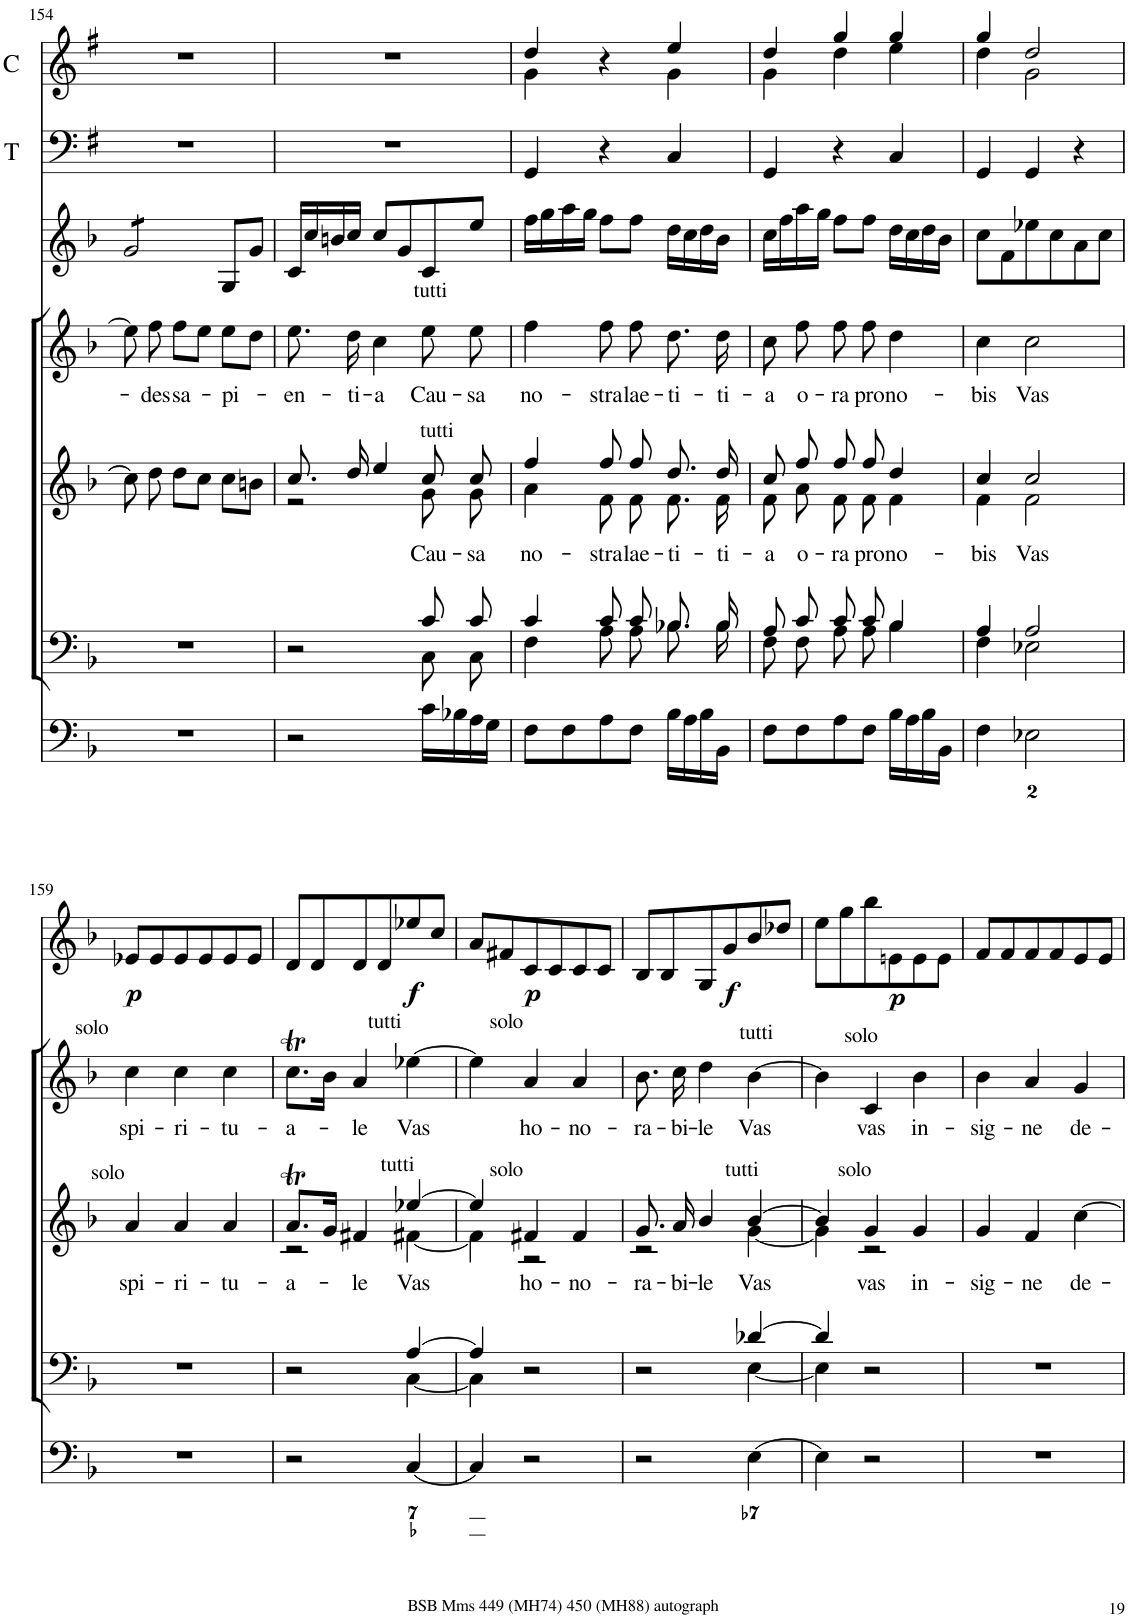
**kern	**kern	**kern	**text	**kern	**text	**kern	**dynam	**kern	**dynam	**kern	**dynam	**kern	**kern
*part9	*part8	*part7	*part7	*part6	*part6	*part5	*part5	*part4	*part4	*part3	*part3	*part2	*part1
*staff9	*staff8	*staff7	*staff7	*staff6	*staff6	*staff5	*staff5	*staff4	*staff4	*staff3	*staff3	*staff2	*staff1
*I"Organ	*I"Voice	*I"Alto	*	*I"Voice	*	*I"Violin	*	*I"Violin	*	*I"2 Violini	*	*I"Timpani	*I"Clarini in B[b]
*	*	*	*	*	*	*I'Vln	*	*I'Vln	*	*I'Vln	*	*I'T	*I'C
!!LO:PB:g=z
*clefF4	*clefF4	*clefG2	*	*clefG2	*	*clefG2	*	*clefG2	*	*clefG2	*	*clefF4	*clefG2
*	*	*	*	*	*	*	*	*	*	*	*	*Trd1c2	*Trd1c2
*k[b-]	*k[b-]	*k[b-]	*	*k[b-]	*	*k[b-]	*	*k[b-]	*	*k[b-]	*	*k[f#]	*k[f#]
*M3/4	*M3/4	*M3/4	*	*M3/4	*	*M3/4	*	*M3/4	*	*M3/4	*	*M3/4	*M3/4
=154	=154	=154	=154	=154	=154	=154	=154	=154	=154	=154	=154	=154	=154
*	*	*	*	*	*	*tremolo	*	*	*	*	*	*	*
*	*	*	*	*	*	*	*	*tremolo	*	*	*	*	*
*	*	*	*	*	*	*	*	*	*	*tremolo	*	*	*
2.r	2.r	8cc\]	.	8ee\]	.	8gL	.	8gL	.	8g/L	.	2.r	2.r
!	!	!	!	!	!LO:LY:b	!	!	!	!	!	!	!	!
.	.	8dd\	.	8ff\	-des	8g	.	8g	.	8g/	.	.	.
!	!	!	!	!	!LO:LY:b	!	!	!	!	!	!	!	!
.	.	8dd\L	.	8ff\L	sa-	8g	.	8g	.	8g/	.	.	.
.	.	8cc\J	.	8ee\J	.	8gJ	.	8gJ	.	8g/J	.	.	.
*	*	*	*	*	*	*	*	*	*	*Xtremolo	*	*	*
*	*	*	*	*	*	*	*	*Xtremolo	*	*	*	*	*
*	*	*	*	*	*	*Xtremolo	*	*	*	*	*	*	*
!	!	!	!	!	!LO:LY:b	!	!	!	!	!	!	!	!
.	.	8cc\L	.	8ee\L	-pi-	8G/L	.	8G/L	.	8G/L	.	.	.
.	.	8bn\J	.	8dd\J	.	8g/J	.	8g/J	.	8g/J	.	.	.
=155	=155	=155	=155	=155	=155	=155	=155	=155	=155	=155	=155	=155	=155
*	*^	*^	*	*	*	*	*	*	*	*	*	*	*
!	!	!	!	!	!	!	!LO:LY:b	!	!	!	!	!	!	!	!
2r	2r	2ryy	8.cc/	2r	.	8.ee\	-en-	16c/LL	.	16c/LL	.	16c/LL	.	2.r	2.r
.	.	.	.	.	.	.	.	16cc/J	.	16cc/J	.	16cc/	.	.	.
.	.	.	.	.	.	.	.	16bn/L	.	16bn/L	.	16bn/	.	.	.
!	!	!	!	!	!	!	!LO:LY:b	!	!	!	!	!	!	!	!
.	.	.	16dd/	.	.	16dd\	-ti-	16cc/JJ	.	16cc/JJ	.	16cc/JJ	.	.	.
!	!	!	!	!	!	!	!LO:LY:b	!	!	!	!	!	!	!	!
.	.	.	4ee/	.	.	4cc\	-a	8cc/L	.	8cc/L	.	8cc/L	.	.	.
.	.	.	.	.	.	.	.	8g/J	.	8g/J	.	8g/	.	.	.
!	!	!	!	!	!	!LO:TX:a:t=tutti	!	!	!	!	!	!	!	!	!
!	!	!	!LO:TX:a:t=tutti	!	!	!	!	!	!	!	!	!	!	!	!
!	!	!	!	!	!LO:LY:b	!	!LO:LY:b	!	!	!	!	!	!	!	!
16c\LL	8c/L	8C\L	8cc/	8g\	Cau-	8ee\	Cau-	8c/L	.	8c/L	.	8c/	.	.	.
16B-X\	.	.	.	.	.	.	.	.	.	.	.	.	.	.	.
!	!	!	!	!	!LO:LY:b	!	!LO:LY:b	!	!	!	!	!	!	!	!
16A\	8c/J	8C\J	8cc/	8g\	-sa	8ee\	-sa	8ee/J	.	8ee/J	.	8ee/J	.	.	.
16G\JJ	.	.	.	.	.	.	.	.	.	.	.	.	.	.	.
=156	=156	=156	=156	=156	=156	=156	=156	=156	=156	=156	=156	=156	=156	=156	=156
!	!	!	!	!	!LO:LY:b	!	!LO:LY:b	!	!	!	!	!	!	!	!
*	*	*	*	*	*	*	*	*	*	*	*	*	*	*	*^
8F\L	4c/	4F\	4ff/	4a\	no-	4ff\	no-	16ff\LL	.	16ff\LL	.	16ff\LL	.	4GG/	4dd/	4g\
.	.	.	.	.	.	.	.	16gg\J	.	16gg\J	.	16gg\	.	.	.	.
8F\	.	.	.	.	.	.	.	16aa\L	.	16aa\L	.	16aa\	.	.	.	.
.	.	.	.	.	.	.	.	16gg\JJ	.	16gg\JJ	.	16gg\JJ	.	.	.	.
!	!	!	!	!	!LO:LY:b	!	!LO:LY:b	!	!	!	!	!	!	!	!	!
8A\	8c/L	8A\L	8ff/	8f\	-stra	8ff\	-stra	8ff\L	.	8ff\L	.	8ff\L	.	4r	4r	4ryy
!	!	!	!	!	!LO:LY:b	!	!LO:LY:b	!	!	!	!	!	!	!	!	!
8F\J	8c/J	8A\J	8ff/	8f\	lae-	8ff\	lae-	8ff\J	.	8ff\J	.	8ff\J	.	.	.	.
!	!	!	!	!	!LO:LY:b	!	!LO:LY:b	!	!	!	!	!	!	!	!	!
16B-\LL	8.B-X/L	8.B-\L	8.dd/	8.f\	-ti-	8.dd\	-ti-	16dd\LL	.	16dd\LL	.	16dd\LL	.	4C/	4ee/	4g\
16A\	.	.	.	.	.	.	.	16cc\J	.	16cc\J	.	16cc\	.	.	.	.
16B-\	.	.	.	.	.	.	.	16dd\L	.	16dd\L	.	16dd\	.	.	.	.
!	!	!	!	!	!LO:LY:b	!	!LO:LY:b	!	!	!	!	!	!	!	!	!
16BB-\JJ	16B-/Jk	16B-\Jk	16dd/	16f\	-ti-	16dd\	-ti-	16b-\JJ	.	16b-\JJ	.	16b-\JJ	.	.	.	.
=157	=157	=157	=157	=157	=157	=157	=157	=157	=157	=157	=157	=157	=157	=157	=157	=157
!	!	!	!	!	!LO:LY:b	!	!LO:LY:b	!	!	!	!	!	!	!	!	!
8F\L	8A/L	8F\L	8cc/	8f\	-a	8cc\	-a	16cc\LL	.	16cc\LL	.	16cc\LL	.	4GG/	4dd/	4g\
.	.	.	.	.	.	.	.	16ff\J	.	16ff\J	.	16ff\	.	.	.	.
!	!	!	!	!	!LO:LY:b	!	!LO:LY:b	!	!	!	!	!	!	!	!	!
8F\	8c/J	8F\J	8ff/	8a\	o-	8ff\	o-	16aa\L	.	16aa\L	.	16aa\	.	.	.	.
.	.	.	.	.	.	.	.	16gg\JJ	.	16gg\JJ	.	16gg\JJ	.	.	.	.
!	!	!	!	!	!LO:LY:b	!	!LO:LY:b	!	!	!	!	!	!	!	!	!
8A\	8c/L	8A\L	8ff/	8f\	-ra	8ff\	-ra	8ff\L	.	8ff\L	.	8ff\L	.	4r	4gg/	4dd\
!	!	!	!	!	!LO:LY:b	!	!LO:LY:b	!	!	!	!	!	!	!	!	!
8F\J	8c/J	8A\J	8ff/	8f\	pro	8ff\	pro	8ff\J	.	8ff\J	.	8ff\J	.	.	.	.
!	!	!	!	!	!LO:LY:b	!	!LO:LY:b	!	!	!	!	!	!	!	!	!
16B-\LL	4B-/	4B-\	4dd/	4f\	no-	4dd\	no-	16dd\LL	.	16dd\LL	.	16dd\LL	.	4C/	4gg/	4ee\
16A\	.	.	.	.	.	.	.	16cc\J	.	16cc\J	.	16cc\	.	.	.	.
16B-\	.	.	.	.	.	.	.	16dd\L	.	16dd\L	.	16dd\	.	.	.	.
16BB-\JJ	.	.	.	.	.	.	.	16b-\JJ	.	16b-\JJ	.	16b-\JJ	.	.	.	.
=158	=158	=158	=158	=158	=158	=158	=158	=158	=158	=158	=158	=158	=158	=158	=158	=158
!	!	!	!	!	!LO:LY:b	!	!LO:LY:b	!	!	!	!	!	!	!	!	!
4F\	4A/	4F\	4cc/	4f\	-bis	4cc\	-bis	8cc/L	.	8cc/L	.	8cc\L	.	4GG/	4gg/	4dd\
.	.	.	.	.	.	.	.	8f/J	.	8f/J	.	8f\	.	.	.	.
!	!	!	!	!	!LO:LY:b	!	!LO:LY:b	!	!	!	!	!	!	!	!	!
2E-X\	2A/	2E-X\	2cc/	2f\	Vas	2cc\	Vas	8ee-X\L	.	8ee-X\L	.	8ee-X\	.	4GG/	2dd/	2g\
.	.	.	.	.	.	.	.	8cc\J	.	8cc\J	.	8cc\	.	.	.	.
.	.	.	.	.	.	.	.	8a\L	.	8a\L	.	8a\	.	4r	.	.
.	.	.	.	.	.	.	.	8cc\J	.	8cc\J	.	8cc\J	.	.	.	.
*	*v	*v	*	*	*	*	*	*	*	*	*	*	*	*	*v	*v
*	*	*v	*v	*	*	*	*	*	*	*	*	*	*	*
!!LO:LB:g=z
=159	=159	=159	=159	=159	=159	=159	=159	=159	=159	=159	=159	=159	=159
!	!	!	!	!LO:TX:a:t=solo	!	!	!	!	!	!	!	!	!
!	!	!LO:TX:a:t=solo	!	!	!	!	!	!	!	!	!	!	!
!	!	!	!LO:LY:b	!	!LO:LY:b	!	!LO:DY:b	!	!LO:DY:b	!	!LO:DY:b	!	!
2.r	2.r	4a/	spi-	4cc\	spi-	8e-X/L	p	8e-X/L	p	8e-X/L	p	2.r	2.r
.	.	.	.	.	.	8e-/J	.	8e-/J	.	8e-/	.	.	.
!	!	!	!LO:LY:b	!	!LO:LY:b	!	!	!	!	!	!	!	!
.	.	4a/	-ri-	4cc\	-ri-	8e-/L	.	8e-/L	.	8e-/	.	.	.
.	.	.	.	.	.	8e-/J	.	8e-/J	.	8e-/	.	.	.
!	!	!	!LO:LY:b	!	!LO:LY:b	!	!	!	!	!	!	!	!
.	.	4a/	-tu-	4cc\	-tu-	8e-/L	.	8e-/L	.	8e-/	.	.	.
.	.	.	.	.	.	8e-/J	.	8e-/J	.	8e-/J	.	.	.
=160	=160	=160	=160	=160	=160	=160	=160	=160	=160	=160	=160	=160	=160
*	*^	*	*	*	*	*	*	*	*	*	*	*	*
!	!	!	!	!LO:LY:b	!	!LO:LY:b	!	!	!	!	!	!	!	!
*	*	*	*^	*	*	*	*	*	*	*	*	*	*	*
2r	2r	2ryy	8.at/L	2r	-a-	8.ccT\L	-a-	8d/L	.	8d/L	.	8d/L	.	2.r	2.r
.	.	.	.	.	.	.	.	8d/J	.	8d/J	.	8d/	.	.	.
.	.	.	16g/Jk	.	.	16b-\Jk	.	.	.	.	.	.	.	.	.
!	!	!	!	!	!LO:LY:b	!	!LO:LY:b	!	!	!	!	!	!	!	!
.	.	.	4f#X/	.	-le	4a/	-le	8d/L	.	8d/L	.	8d/	.	.	.
.	.	.	.	.	.	.	.	8d/J	.	8d/J	.	8d/	.	.	.
!	!	!	!	!	!	!LO:TX:a:t=tutti	!	!	!	!	!	!	!	!	!
!	!	!	!LO:TX:a:t=tutti	!	!	!	!	!	!	!	!	!	!	!	!
!	!	!	!	!	!LO:LY:b	!	!LO:LY:b	!	!LO:DY:b	!	!LO:DY:b	!	!LO:DY:b	!	!
[4C/	[4A/	[4C\	[4ee-X/	[4f#X\	Vas	[4ee-X\	Vas	8ee-X\L	f	8ee-X\L	f	8ee-X/	f	.	.
.	.	.	.	.	.	.	.	8cc\J	.	8cc\J	.	8cc/J	.	.	.
=161	=161	=161	=161	=161	=161	=161	=161	=161	=161	=161	=161	=161	=161	=161	=161
4C/]	4A/]	4C\]	4ee-/]	4f#\]	.	4ee-\]	.	8a/L	.	8a/L	.	8a/L	.	2.r	2.r
.	.	.	.	.	.	.	.	8f#X/J	.	8f#X/J	.	8f#X/	.	.	.
!	!	!	!	!	!	!LO:TX:a:t=solo	!	!	!	!	!	!	!	!	!
!	!	!	!LO:TX:a:t=solo	!	!	!	!	!	!	!	!	!	!	!	!
!	!	!	!	!	!LO:LY:b	!	!LO:LY:b	!	!LO:DY:b	!	!LO:DY:b	!	!LO:DY:b	!	!
2r	2r	2ryy	4f#X/	2r	ho-	4a/	ho-	8c/L	p	8c/L	p	8c/	p	.	.
.	.	.	.	.	.	.	.	8c/J	.	8c/J	.	8c/	.	.	.
!	!	!	!	!	!LO:LY:b	!	!LO:LY:b	!	!	!	!	!	!	!	!
.	.	.	4f#/	.	-no-	4a/	-no-	8c/L	.	8c/L	.	8c/	.	.	.
.	.	.	.	.	.	.	.	8c/J	.	8c/J	.	8c/J	.	.	.
=162	=162	=162	=162	=162	=162	=162	=162	=162	=162	=162	=162	=162	=162	=162	=162
!	!	!	!	!	!LO:LY:b	!	!LO:LY:b	!	!	!	!	!	!	!	!
2r	2r	2ryy	8.g/	2r	-ra-	8.b-\	-ra-	8B-/L	.	8B-/L	.	8B-/L	.	2.r	2.r
.	.	.	.	.	.	.	.	8B-/J	.	8B-/J	.	8B-/	.	.	.
!	!	!	!	!	!LO:LY:b	!	!LO:LY:b	!	!	!	!	!	!	!	!
.	.	.	16a/	.	-bi-	16cc\	-bi-	.	.	.	.	.	.	.	.
!	!	!	!	!	!LO:LY:b	!	!LO:LY:b	!	!	!	!	!	!	!	!
.	.	.	4b-/	.	-le	4dd\	-le	8G/L	.	8G/L	.	8G/	.	.	.
!	!	!	!	!	!	!	!	!	!LO:DY:b	!	!LO:DY:b	!	!LO:DY:b	!	!
.	.	.	.	.	.	.	.	8g/J	f	8g/J	f	8g/	f	.	.
!	!	!	!	!	!	!LO:TX:a:t=tutti	!	!	!	!	!	!	!	!	!
!	!	!	!LO:TX:a:t=tutti	!	!	!	!	!	!	!	!	!	!	!	!
!	!	!	!	!	!LO:LY:b	!	!LO:LY:b	!	!	!	!	!	!	!	!
[4E\	[4d-X/	[4E\	[4b-/	[4g\	Vas	[4b-\	Vas	8b-\L	.	8b-\L	.	8b-/	.	.	.
.	.	.	.	.	.	.	.	8dd-X\J	.	8dd-X\J	.	8dd-X/J	.	.	.
=163	=163	=163	=163	=163	=163	=163	=163	=163	=163	=163	=163	=163	=163	=163	=163
4E\]	4d-/]	4E\]	4b-/]	4g\]	.	4b-\]	.	8ee\L	.	8ee\L	.	8ee\L	.	2.r	2.r
.	.	.	.	.	.	.	.	8gg\J	.	8gg\J	.	8gg\	.	.	.
!	!	!	!	!	!	!LO:TX:a:t=solo	!	!	!	!	!	!	!	!	!
!	!	!	!LO:TX:a:t=solo	!	!	!	!	!	!	!	!	!	!	!	!
!	!	!	!	!	!LO:LY:b	!	!LO:LY:b	!	!	!	!	!	!	!	!
2r	2r	2ryy	4g/	2r	vas	4c/	vas	8bb-\L	.	8bb-\L	.	8bb-\	.	.	.
!	!	!	!	!	!	!	!	!	!LO:DY:b	!	!LO:DY:b	!	!LO:DY:b	!	!
.	.	.	.	.	.	.	.	8en\J	p	8en\J	p	8en\	p	.	.
!	!	!	!	!	!LO:LY:b	!	!LO:LY:b	!	!	!	!	!	!	!	!
.	.	.	4g/	.	in-	4b-\	in-	8e/L	.	8e/L	.	8e\	.	.	.
.	.	.	.	.	.	.	.	8e/J	.	8e/J	.	8e\J	.	.	.
*	*v	*v	*	*	*	*	*	*	*	*	*	*	*	*	*
*	*	*v	*v	*	*	*	*	*	*	*	*	*	*	*
=164	=164	=164	=164	=164	=164	=164	=164	=164	=164	=164	=164	=164	=164
!	!	!	!LO:LY:b	!	!LO:LY:b	!	!	!	!	!	!	!	!
2.r	2.r	4g/	-sig-	4b-\	-sig-	8f/L	.	8f/L	.	8f/L	.	2.r	2.r
.	.	.	.	.	.	8f/J	.	8f/J	.	8f/	.	.	.
!	!	!	!LO:LY:b	!	!LO:LY:b	!	!	!	!	!	!	!	!
.	.	4f/	-ne	4a/	-ne	8f/L	.	8f/L	.	8f/	.	.	.
.	.	.	.	.	.	8f/J	.	8f/J	.	8f/	.	.	.
!	!	!	!LO:LY:b	!	!LO:LY:b	!	!	!	!	!	!	!	!
.	.	[4cc\	de-	4g/	de-	8e/L	.	8e/L	.	8e/	.	.	.
.	.	.	.	.	.	8e/J	.	8e/J	.	8e/J	.	.	.
=	=	=	=	=	=	=	=	=	=	=	=	=	=
*-	*-	*-	*-	*-	*-	*-	*-	*-	*-	*-	*-	*-	*-
